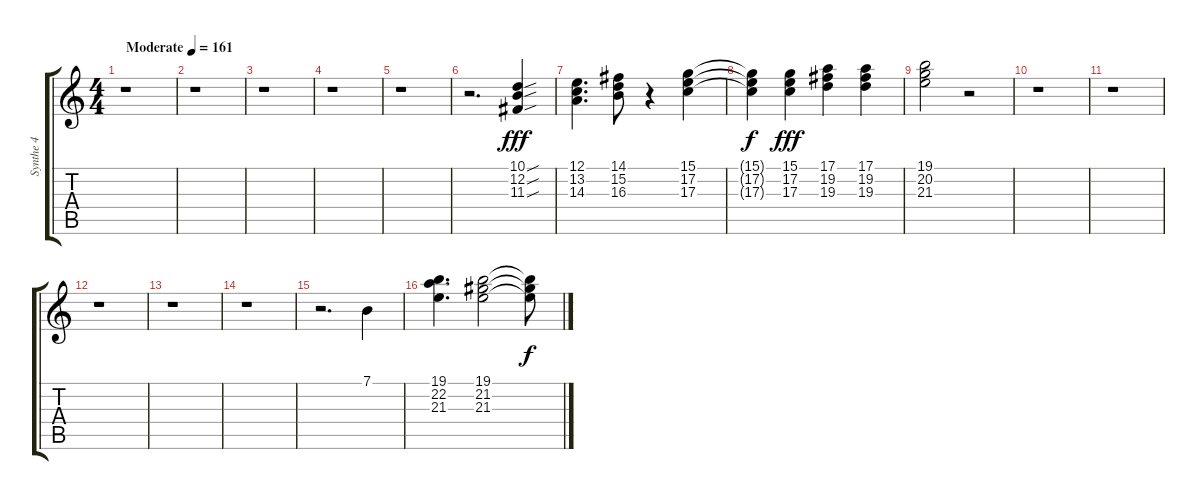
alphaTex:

\track ("Synthe 4" "Synthe 4") {instrument lead2sawtooth}
\staff {score tabs}
\tuning (E4 B3 G3 D3 A2 E2) {hide}
\ts (4 4)
\tempo (161 "Moderate")
\clef g2
\ks c
r.1{dy fff instrument lead2sawtooth} |
r.1 |
r.1 |
r.1 |
r.1 |
r.2{d} (10.1{sou} 12.2{sou} 11.3{sou}).4 |
(12.1 13.2 14.3).4{d} (14.1 15.2 16.3).8 r.4 (15.1 17.2 17.3).4 |
(15.1{t} 17.2{t} 17.3{t}).4{dy f} (15.1 17.2 17.3).4{dy fff} (17.1 19.2 19.3).4 (17.1 19.2 19.3).4 |
(19.1 20.2 21.3).2 r.2 |
r.1 |
r.1 |
r.1 |
r.1 |
r.1 |
r.2{d} 7.1.4 |
(19.1 22.2 21.3).4{d} (19.1 21.2 21.3).2 (19.1{t} 21.2{t} 21.3{t}).8{dy f}
